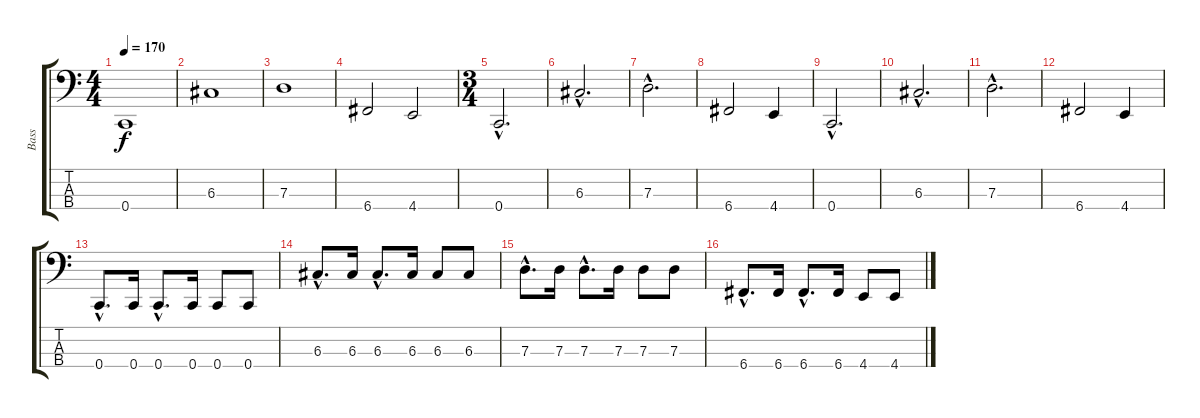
\track ("Bass" "Bass") {instrument electricbasspick}
\staff {score tabs}
\tuning (F2 C2 G1 C1) {hide}
\ts (4 4)
\tempo 170
\clef f4
\ks c
0.4.1{dy f} |
6.3.1 |
7.3.1 |
6.4.2 4.4.2 |
\ts (3 4)
0.4{hac}.2{d} |
6.3{hac}.2{d} |
7.3{hac}.2{d} |
6.4.2 4.4.4 |
0.4{hac}.2{d} |
6.3{hac}.2{d} |
7.3{hac}.2{d} |
6.4.2 4.4.4 |
0.4{hac}.8{d} 0.4.16 0.4{hac}.8{d} 0.4.16 0.4.8 0.4.8 |
6.3{hac}.8{d} 6.3.16 6.3{hac}.8{d} 6.3.16 6.3.8 6.3.8 |
7.3{hac}.8{d} 7.3.16 7.3{hac}.8{d} 7.3.16 7.3.8 7.3.8 |
6.4{hac}.8{d} 6.4.16 6.4{hac}.8{d} 6.4.16 4.4.8 4.4.8
